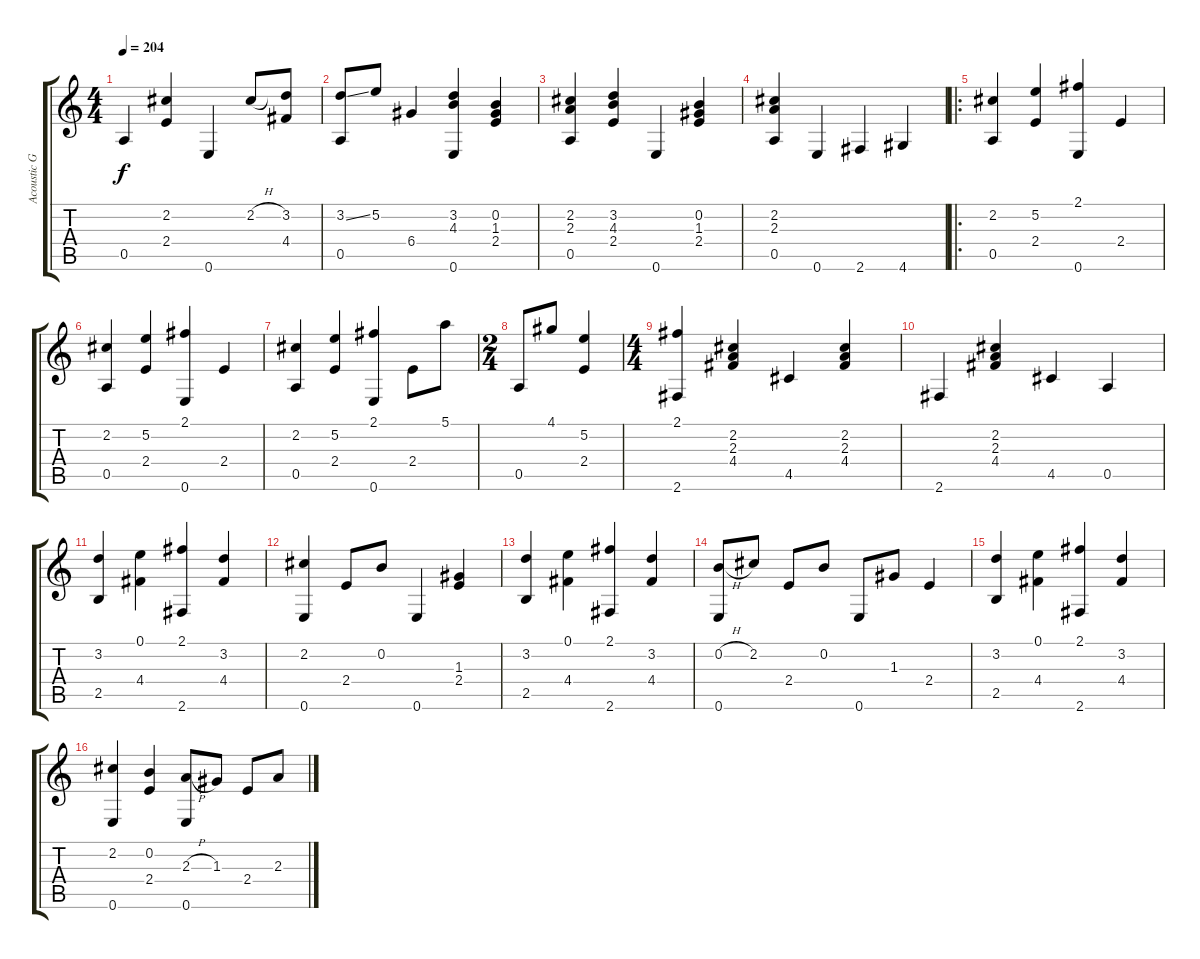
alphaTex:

\track ("Acoustic Guitar" "Acoustic G") {instrument acousticguitarnylon}
\staff {score tabs}
\tuning (E4 B3 G3 D3 A2 E2) {hide}
\ts (4 4)
\tempo 204
\clef g2
\ks c
0.5.4{dy f instrument acousticguitarnylon} (2.2 2.4).4 0.6.4 2.2{h}.8 (3.2 4.4).8 |
(3.2{ss} 0.5).8 5.2.8 6.4.4 (3.2 4.3 0.6).4 (0.2 1.3 2.4).4 |
(2.2 2.3 0.5).4 (3.2 4.3 2.4).4 0.6.4 (0.2 1.3 2.4).4 |
(2.2 2.3 0.5).4 0.6.4 2.6.4 4.6.4 |
\ro
(2.2 0.5).4 (5.2 2.4).4 (2.1 0.6).4 2.4.4 |
(2.2 0.5).4 (5.2 2.4).4 (2.1 0.6).4 2.4.4 |
(2.2 0.5).4 (5.2 2.4).4 (2.1 0.6).4 2.4.8 5.1.8 |
\ts (2 4)
0.5.8 4.1.8 (5.2 2.4).4 |
\ts (4 4)
(2.1 2.6).4 (2.2 2.3 4.4).4 4.5.4 (2.2 2.3 4.4).4 |
2.6.4 (2.2 2.3 4.4).4 4.5.4 0.5.4 |
(3.2 2.5).4 (0.1 4.4).4 (2.1 2.6).4 (3.2 4.4).4 |
(2.2 0.6).4 2.4.8 0.2.8 0.6.4 (1.3 2.4).4 |
(3.2 2.5).4 (0.1 4.4).4 (2.1 2.6).4 (3.2 4.4).4 |
(0.2{h} 0.6).8 2.2.8 2.4.8 0.2.8 0.6.8 1.3.8 2.4.4 |
(3.2 2.5).4 (0.1 4.4).4 (2.1 2.6).4 (3.2 4.4).4 |
(2.2 0.6).4 (0.2 2.4).4 (2.3{h} 0.6).8 1.3.8 2.4.8 2.3.8
